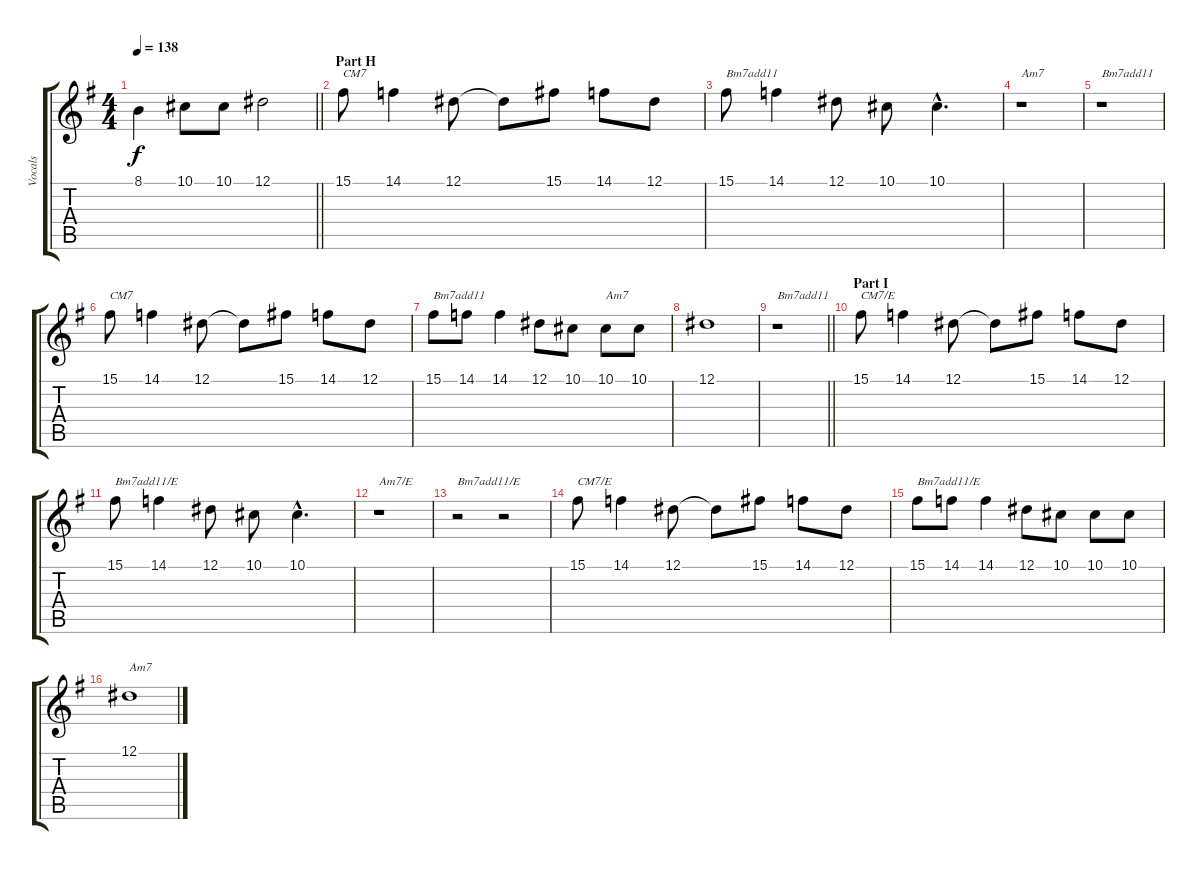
\track ("Vocals" "Vocals") {instrument trumpet}
\staff {score tabs}
\tuning (Eb4 Bb3 Gb3 Db3 Ab2 Eb2) {hide}
\ts (4 4)
\tempo 138
\clef g2
\barLineRight lightlight
\ks g
8.1.4{dy f} 10.1.8 10.1.8 12.1.2 |
\section ("" "Part H")
15.1.8{txt "CM7"} 14.1.4 12.1.8 12.1{t}.8 15.1.8 14.1.8 12.1.8 |
15.1.8{txt "Bm7add11"} 14.1.4 12.1.8 10.1.8 10.1{hac}.4{d} |
r.1{txt "Am7"} |
r.1{txt "Bm7add11"} |
15.1.8{txt "CM7"} 14.1.4 12.1.8 12.1{t}.8 15.1.8 14.1.8 12.1.8 |
15.1.8{txt "Bm7add11"} 14.1.8 14.1.4 12.1.8 10.1.8 10.1.8{txt "Am7"} 10.1.8 |
12.1.1 |
\barLineRight lightlight
r.1{txt "Bm7add11"} |
\section ("" "Part I")
15.1.8{txt "CM7/E"} 14.1.4 12.1.8 12.1{t}.8 15.1.8 14.1.8 12.1.8 |
15.1.8{txt "Bm7add11/E"} 14.1.4 12.1.8 10.1.8 10.1{hac}.4{d} |
r.1{txt "Am7/E"} |
r.2{txt "Bm7add11/E"} r.2 |
15.1.8{txt "CM7/E"} 14.1.4 12.1.8 12.1{t}.8 15.1.8 14.1.8 12.1.8 |
15.1.8{txt "Bm7add11/E"} 14.1.8 14.1.4 12.1.8 10.1.8 10.1.8 10.1.8 |
12.1.1{txt "Am7"}
